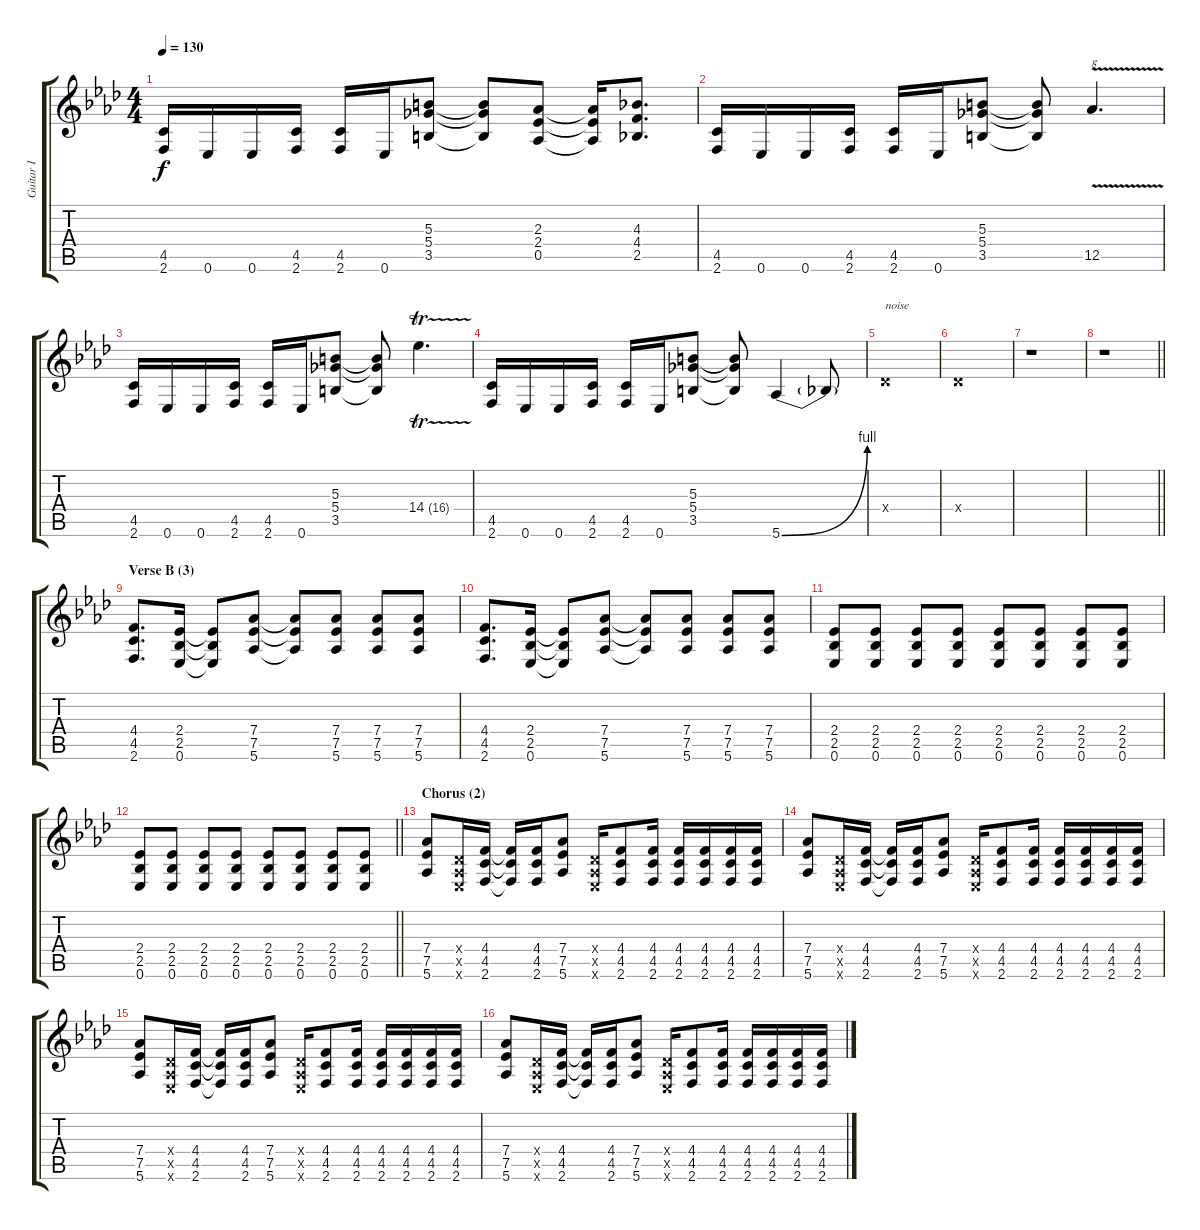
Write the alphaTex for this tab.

\track ("Guitar I" "Guitar I") {instrument distortionguitar}
\staff {score tabs}
\tuning (Eb4 Bb3 Gb3 Db3 Ab2 Eb2) {hide}
\ts (4 4)
\tempo 130
\clef g2
\ks fminor
(4.5 2.6).16{dy f} 0.6.16 0.6.16 (4.5 2.6).16 (4.5 2.6).16 0.6.16 (5.3 5.4 3.5).8 (5.3{t} 5.4{t} 3.5{t}).8 (2.3 2.4 0.5).8 (2.3{t} 2.4{t} 0.5{t}).16 (4.3 4.4 2.5).8{d} |
(4.5 2.6).16 0.6.16 0.6.16 (4.5 2.6).16 (4.5 2.6).16 0.6.16 (5.3 5.4 3.5).8 (5.3{t} 5.4{t} 3.5{t}).8 12.5{v}.4{d txt "g"} |
(4.5 2.6).16 0.6.16 0.6.16 (4.5 2.6).16 (4.5 2.6).16 0.6.16 (5.3 5.4 3.5).8 (5.3{t} 5.4{t} 3.5{t}).8 14.4{tr (16 64)}.4{d} |
(4.5 2.6).16 0.6.16 0.6.16 (4.5 2.6).16 (4.5 2.6).16 0.6.16 (5.3 5.4 3.5).8 (5.3{t} 5.4{t} 3.5{t}).8 5.6{be (bend 0 0 60 4)}.4 5.6{t}.8 |
0.4{x}.1{txt "noise"} |
0.4{x}.1 |
r.1 |
\barLineRight lightlight
r.1 |
\section ("" "Verse B (3)")
(4.4 4.5 2.6).8{d} (2.4 2.5 0.6).16 (2.4{t} 2.5{t} 0.6{t}).8 (7.4 7.5 5.6).8 (7.4{t} 7.5{t} 5.6{t}).8 (7.4 7.5 5.6).8 (7.4 7.5 5.6).8 (7.4 7.5 5.6).8 |
(4.4 4.5 2.6).8{d} (2.4 2.5 0.6).16 (2.4{t} 2.5{t} 0.6{t}).8 (7.4 7.5 5.6).8 (7.4{t} 7.5{t} 5.6{t}).8 (7.4 7.5 5.6).8 (7.4 7.5 5.6).8 (7.4 7.5 5.6).8 |
(2.4 2.5 0.6).8 (2.4 2.5 0.6).8 (2.4 2.5 0.6).8 (2.4 2.5 0.6).8 (2.4 2.5 0.6).8 (2.4 2.5 0.6).8 (2.4 2.5 0.6).8 (2.4 2.5 0.6).8 |
\barLineRight lightlight
(2.4 2.5 0.6).8 (2.4 2.5 0.6).8 (2.4 2.5 0.6).8 (2.4 2.5 0.6).8 (2.4 2.5 0.6).8 (2.4 2.5 0.6).8 (2.4 2.5 0.6).8 (2.4 2.5 0.6).8 |
\section ("" "Chorus (2)")
(7.4 7.5 5.6).8 (0.4{x} 0.5{x} 0.6{x}).16 (4.4 4.5 2.6).16 (4.4{t} 4.5{t} 2.6{t}).16 (4.4 4.5 2.6).16 (7.4 7.5 5.6).8 (0.4{x} 0.5{x} 0.6{x}).16 (4.4 4.5 2.6).8 (4.4 4.5 2.6).16 (4.4 4.5 2.6).16 (4.4 4.5 2.6).16 (4.4 4.5 2.6).16 (4.4 4.5 2.6).16 |
(7.4 7.5 5.6).8 (0.4{x} 0.5{x} 0.6{x}).16 (4.4 4.5 2.6).16 (4.4{t} 4.5{t} 2.6{t}).16 (4.4 4.5 2.6).16 (7.4 7.5 5.6).8 (0.4{x} 0.5{x} 0.6{x}).16 (4.4 4.5 2.6).8 (4.4 4.5 2.6).16 (4.4 4.5 2.6).16 (4.4 4.5 2.6).16 (4.4 4.5 2.6).16 (4.4 4.5 2.6).16 |
(7.4 7.5 5.6).8 (0.4{x} 0.5{x} 0.6{x}).16 (4.4 4.5 2.6).16 (4.4{t} 4.5{t} 2.6{t}).16 (4.4 4.5 2.6).16 (7.4 7.5 5.6).8 (0.4{x} 0.5{x} 0.6{x}).16 (4.4 4.5 2.6).8 (4.4 4.5 2.6).16 (4.4 4.5 2.6).16 (4.4 4.5 2.6).16 (4.4 4.5 2.6).16 (4.4 4.5 2.6).16 |
(7.4 7.5 5.6).8 (0.4{x} 0.5{x} 0.6{x}).16 (4.4 4.5 2.6).16 (4.4{t} 4.5{t} 2.6{t}).16 (4.4 4.5 2.6).16 (7.4 7.5 5.6).8 (0.4{x} 0.5{x} 0.6{x}).16 (4.4 4.5 2.6).8 (4.4 4.5 2.6).16 (4.4 4.5 2.6).16 (4.4 4.5 2.6).16 (4.4 4.5 2.6).16 (4.4 4.5 2.6).16
